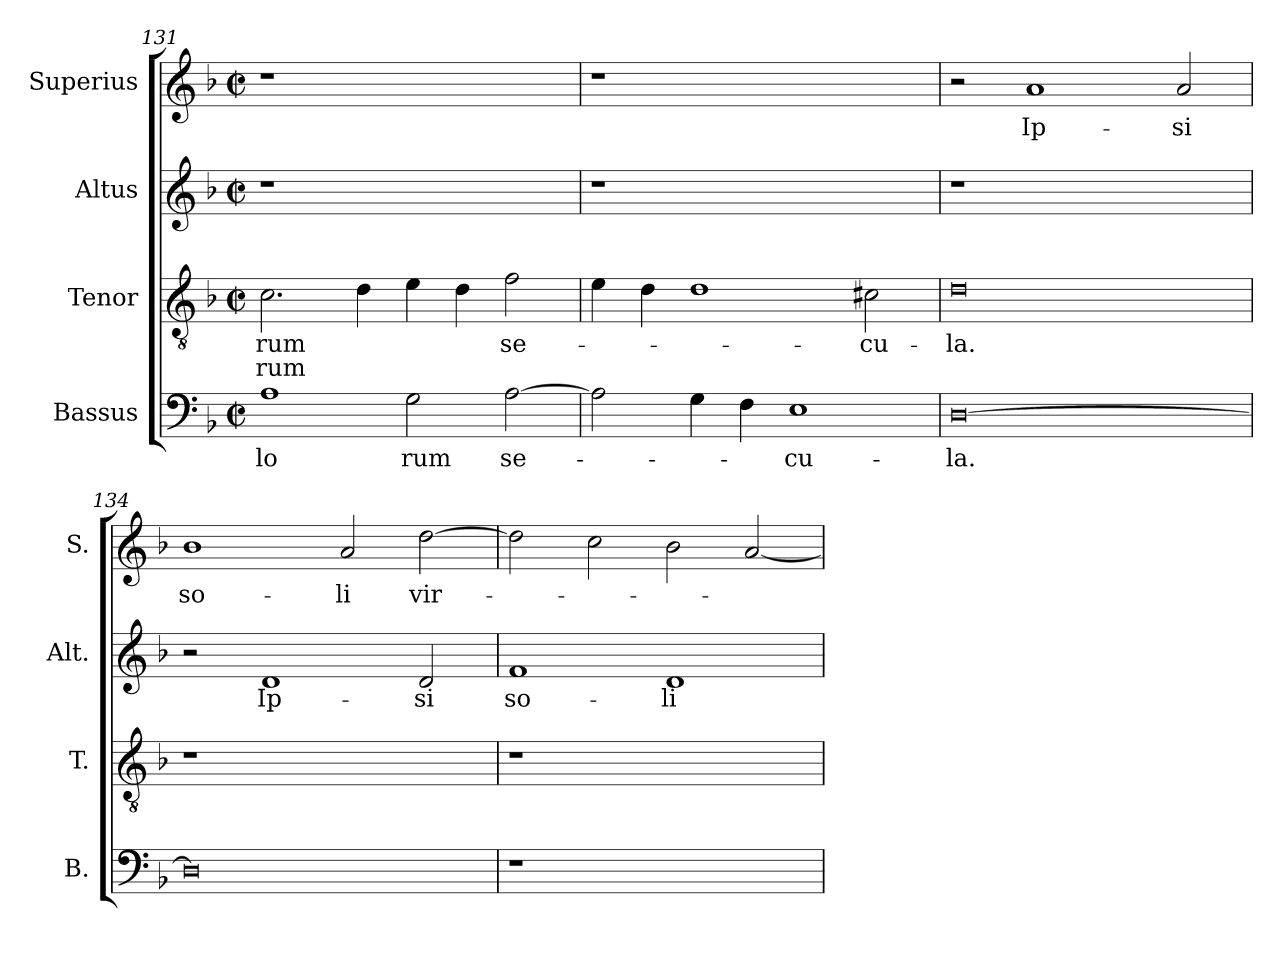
**kern	**text	**kern	**text	**text	**kern	**text	**kern	**text
*part4	*part4	*part3	*part3	*part3	*part2	*part2	*part1	*part1
*staff4	*staff4	*staff3	*staff3	*staff3	*staff2	*staff2	*staff1	*staff1
*I"Bassus	*	*I"Tenor	*	*	*I"Altus	*	*I"Superius	*
*I'B.	*	*I'T.	*	*	*I'Alt.	*	*I'S.	*
!!LO:LB:g=z
*clefF4	*	*clefGv2	*	*	*clefG2	*	*clefG2	*
*	*	*ITrd7c12	*	*	*	*	*	*
*k[b-]	*	*k[b-]	*	*	*k[b-]	*	*k[b-]	*
*F:	*	*F:	*	*	*F:	*	*F:	*
*M2/2	*	*M2/2	*	*	*M2/2	*	*M2/2	*
*met(c|)	*	*met(c|)	*	*	*met(c|)	*	*met(c|)	*
=131	=131	=131	=131	=131	=131	=131	=131	=131
!	!LO:LY:b:color=#000000	!	!	!	!	!	!	!
!	!	!	!LO:LY:b:color=#000000	!LO:LY:b:color=#000000	!LO:N:vis=1	!	!LO:N:vis=1	!
1Ai	-lo	2.Ci\	-rum	rum	1r	.	1r	.
.	.	4Di\	.	.	.	.	.	.
!	!LO:LY:b:color=#000000	!	!	!	!	!	!	!
2Gi\	rum	4Ei\	.	.	1ryy	.	1ryy	.
.	.	4Di\	.	.	.	.	.	.
!	!LO:LY:b:color=#000000	!	!	!	!	!	!	!
!	!	!	!LO:LY:b:color=#000000	!	!	!	!	!
[>2Ai\	se-	2Fi\	se-	.	.	.	.	.
=132	=132	=132	=132	=132	=132	=132	=132	=132
!	!	!	!	!	!LO:N:vis=1	!	!LO:N:vis=1	!
2Ai\]	.	4Ei\	.	.	1r	.	1r	.
.	.	4Di\	.	.	.	.	.	.
4Gi\	.	1Di	.	.	.	.	.	.
4Fi\	.	.	.	.	.	.	.	.
!	!LO:LY:b:color=#000000	!	!	!	!	!	!	!
1Ei	-cu-	.	.	.	1ryy	.	1ryy	.
!	!	!	!LO:LY:b:color=#000000	!	!	!	!	!
.	.	2C#Xi\	-cu-	.	.	.	.	.
=133	=133	=133	=133	=133	=133	=133	=133	=133
!	!LO:LY:b:color=#000000	!	!	!	!	!	!	!
!	!	!	!LO:LY:b:color=#000000	!	!LO:N:vis=1	!	!	!
[>0Di	-la.	0Di	-la.	.	1r	.	2r	.
!	!	!	!	!	!	!	!	!LO:LY:b:color=#000000
.	.	.	.	.	.	.	1ai	Ip-
.	.	.	.	.	1ryy	.	.	.
!	!	!	!	!	!	!	!	!LO:LY:b:color=#000000
.	.	.	.	.	.	.	2ai/	-si
=134	=134	=134	=134	=134	=134	=134	=134	=134
!	!	!LO:N:vis=1	!	!	!	!	!	!
!	!	!	!	!	!	!	!	!LO:LY:b:color=#000000
0Di]	.	1r	.	.	2r	.	1b-i	so-
!	!	!	!	!	!	!LO:LY:b:color=#000000	!	!
.	.	.	.	.	1di	Ip-	.	.
!	!	!	!	!	!	!	!	!LO:LY:b:color=#000000
.	.	1ryy	.	.	.	.	2ai/	-li
!	!	!	!	!	!	!LO:LY:b:color=#000000	!	!
!	!	!	!	!	!	!	!	!LO:LY:b:color=#000000
.	.	.	.	.	2di/	-si	[>2ddi\	vir-
=135	=135	=135	=135	=135	=135	=135	=135	=135
!LO:N:vis=1	!	!LO:N:vis=1	!	!	!	!	!	!
!	!	!	!	!	!	!LO:LY:b:color=#000000	!	!
1r	.	1r	.	.	1fi	so-	2ddi\]	.
.	.	.	.	.	.	.	2cci\	.
!	!	!	!	!	!	!LO:LY:b:color=#000000	!	!
1ryy	.	1ryy	.	.	1di	-li	2b-i\	.
.	.	.	.	.	.	.	[<2ai/	.
=	=	=	=	=	=	=	=	=
*-	*-	*-	*-	*-	*-	*-	*-	*-
